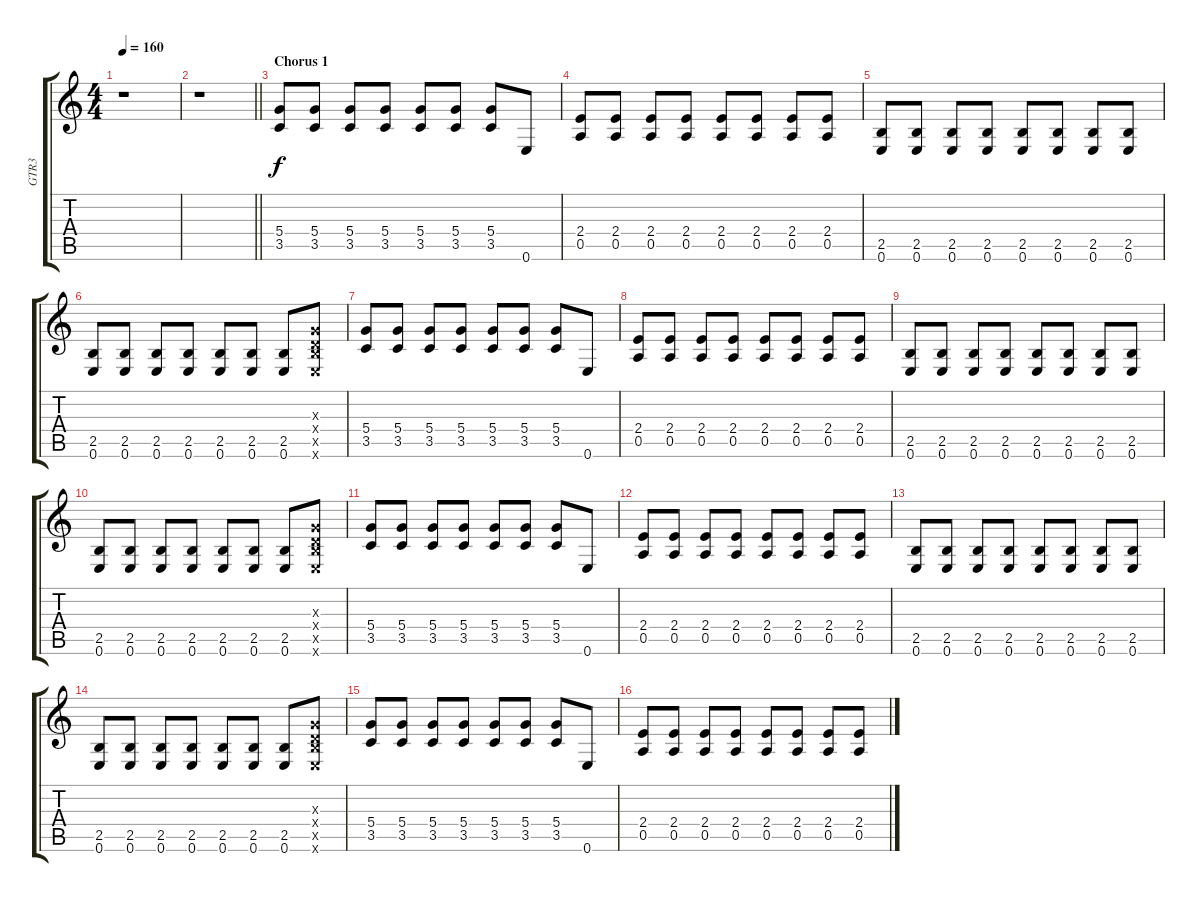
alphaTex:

\track ("GTR3" "GTR3") {instrument distortionguitar}
\staff {score tabs}
\tuning (E4 B3 G3 D3 A2 E2) {hide}
\ts (4 4)
\tempo 160
\clef g2
\ks c
r.1{dy f} |
\barLineRight lightlight
r.1 |
\section ("" "Chorus 1")
(5.4 3.5).8 (5.4 3.5).8 (5.4 3.5).8 (5.4 3.5).8 (5.4 3.5).8 (5.4 3.5).8 (5.4 3.5).8 0.6.8 |
(2.4 0.5).8 (2.4 0.5).8 (2.4 0.5).8 (2.4 0.5).8 (2.4 0.5).8 (2.4 0.5).8 (2.4 0.5).8 (2.4 0.5).8 |
(2.5 0.6).8 (2.5 0.6).8 (2.5 0.6).8 (2.5 0.6).8 (2.5 0.6).8 (2.5 0.6).8 (2.5 0.6).8 (2.5 0.6).8 |
(2.5 0.6).8 (2.5 0.6).8 (2.5 0.6).8 (2.5 0.6).8 (2.5 0.6).8 (2.5 0.6).8 (2.5 0.6).8 (0.3{x} 0.4{x} 2.5{x} 0.6{x}).8 |
(5.4 3.5).8 (5.4 3.5).8 (5.4 3.5).8 (5.4 3.5).8 (5.4 3.5).8 (5.4 3.5).8 (5.4 3.5).8 0.6.8 |
(2.4 0.5).8 (2.4 0.5).8 (2.4 0.5).8 (2.4 0.5).8 (2.4 0.5).8 (2.4 0.5).8 (2.4 0.5).8 (2.4 0.5).8 |
(2.5 0.6).8 (2.5 0.6).8 (2.5 0.6).8 (2.5 0.6).8 (2.5 0.6).8 (2.5 0.6).8 (2.5 0.6).8 (2.5 0.6).8 |
(2.5 0.6).8 (2.5 0.6).8 (2.5 0.6).8 (2.5 0.6).8 (2.5 0.6).8 (2.5 0.6).8 (2.5 0.6).8 (0.3{x} 0.4{x} 2.5{x} 0.6{x}).8 |
(5.4 3.5).8 (5.4 3.5).8 (5.4 3.5).8 (5.4 3.5).8 (5.4 3.5).8 (5.4 3.5).8 (5.4 3.5).8 0.6.8 |
(2.4 0.5).8 (2.4 0.5).8 (2.4 0.5).8 (2.4 0.5).8 (2.4 0.5).8 (2.4 0.5).8 (2.4 0.5).8 (2.4 0.5).8 |
(2.5 0.6).8 (2.5 0.6).8 (2.5 0.6).8 (2.5 0.6).8 (2.5 0.6).8 (2.5 0.6).8 (2.5 0.6).8 (2.5 0.6).8 |
(2.5 0.6).8 (2.5 0.6).8 (2.5 0.6).8 (2.5 0.6).8 (2.5 0.6).8 (2.5 0.6).8 (2.5 0.6).8 (0.3{x} 0.4{x} 2.5{x} 0.6{x}).8 |
(5.4 3.5).8 (5.4 3.5).8 (5.4 3.5).8 (5.4 3.5).8 (5.4 3.5).8 (5.4 3.5).8 (5.4 3.5).8 0.6.8 |
(2.4 0.5).8 (2.4 0.5).8 (2.4 0.5).8 (2.4 0.5).8 (2.4 0.5).8 (2.4 0.5).8 (2.4 0.5).8 (2.4 0.5).8
